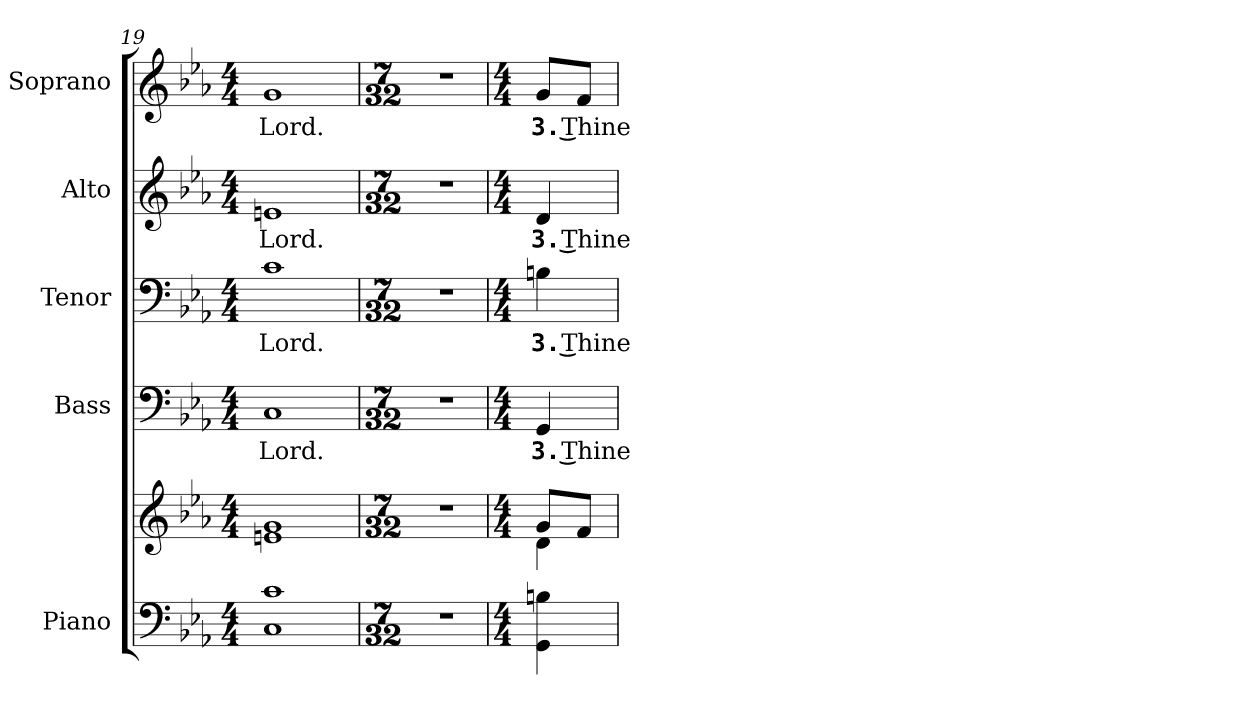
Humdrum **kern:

**kern	**kern	**kern	**text	**kern	**text	**kern	**text	**kern	**text
*part5	*part5	*part4	*part4	*part3	*part3	*part2	*part2	*part1	*part1
*staff6	*staff5	*staff4	*staff4	*staff3	*staff3	*staff2	*staff2	*staff1	*staff1
*I"Piano	*	*I"Bass	*	*I"Tenor	*	*I"Alto	*	*I"Soprano	*
*I'Pno.	*	*I'B.	*	*I'T.	*	*I'A.	*	*I'S.	*
!!LO:PB:g=z
*clefF4	*clefG2	*clefF4	*	*clefF4	*	*clefG2	*	*clefG2	*
*k[b-e-a-]	*k[b-e-a-]	*k[b-e-a-]	*	*k[b-e-a-]	*	*k[b-e-a-]	*	*k[b-e-a-]	*
*E-:	*E-:	*E-:	*	*E-:	*	*E-:	*	*E-:	*
*M4/4	*M4/4	*M4/4	*	*M4/4	*	*M4/4	*	*M4/4	*
=19	=19	=19	=19	=19	=19	=19	=19	=19	=19
!	!	!	!LO:LY:b:color=#000000	!	!	!	!	!	!
!	!	!	!	!	!LO:LY:b:color=#000000	!	!	!	!
!	!	!	!	!	!	!	!LO:LY:b:color=#000000	!	!
!	!	!	!	!	!	!	!	!	!LO:LY:b:color=#000000
1Ci 1ci	1eni 1gi	1Ci	Lord.	1ci	Lord.	1eni	Lord.	1gi	Lord.
=20	=20	=20	=20	=20	=20	=20	=20	=20	=20
*M7/32	*M7/32	*M7/32	*	*M7/32	*	*M7/32	*	*M7/32	*
!LO:N:vis=1	!LO:N:vis=1	!LO:N:vis=1	!	!LO:N:vis=1	!	!LO:N:vis=1	!	!LO:N:vis=1	!
8..r	8..r	8..r	.	8..r	.	8..r	.	8..r	.
!!LO:PB:g=z
=21	=21	=21	=21	=21	=21	=21	=21	=21	=21
*M4/4	*M4/4	*M4/4	*	*M4/4	*	*M4/4	*	*M4/4	*
*	*^	*	*	*	*	*	*	*	*
!	!	!	!	!LO:LY:b:color=#000000	!	!	!	!	!	!
!	!	!	!	!	!	!LO:LY:b:color=#000000	!	!	!	!
!	!	!	!	!	!	!	!	!LO:LY:b:color=#000000	!	!
!	!	!	!	!	!	!	!	!	!	!LO:LY:b:color=#000000
4GGi\ 4Bni	8gi/L	4di\	4GGi/	3. Thine	4Bni\	3. Thine	4di/	3. Thine	8gi/L	3. Thine
.	8fi/J	.	.	.	.	.	.	.	8fi/J	.
*	*v	*v	*	*	*	*	*	*	*	*
=	=	=	=	=	=	=	=	=	=
*-	*-	*-	*-	*-	*-	*-	*-	*-	*-
